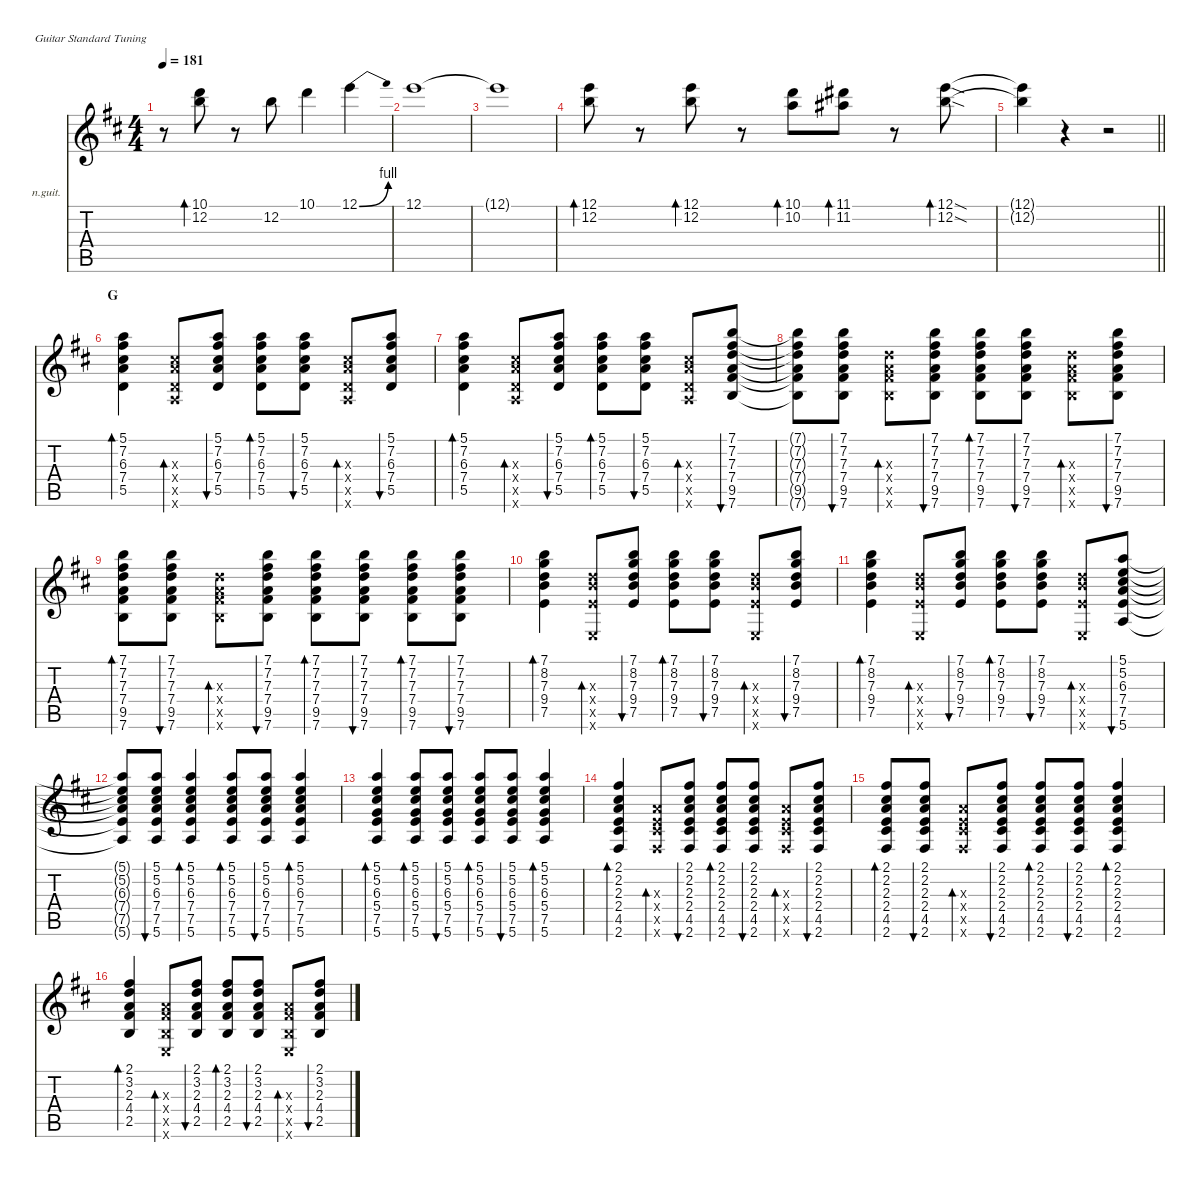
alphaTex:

\hideDynamics
\bracketExtendMode nobrackets
\firstSystemTrackNameOrientation horizontal
\otherSystemsTrackNameOrientation horizontal
\track ("A.Guitar 1" "n.guit.") {instrument acousticguitarnylon}
\staff {score tabs}
\tuning (E4 B3 G3 D3 A2 E2)
\ts (4 4)
\tempo 181
\clef g2
\ks d
r.8{dy f} (10.1{acc forcenatural} 12.2{acc forcenatural}).8{bd 60} r.8 12.2{acc forcenatural}.8 10.1{acc forcenatural}.4 12.1{be (bend 0 0 15 4) acc forcenatural}.4 |
12.1{acc forcenatural}.1 |
12.1{t acc forcenatural}.1 |
(12.1{acc forcenatural} 12.2{acc forcenatural}).8{bd 60} r.8 (12.1{acc forcenatural} 12.2{acc forcenatural}).8{bd 60} r.8 (10.1{acc forcenatural} 10.2{acc forcenatural}).8{bd 60} (11.1{acc #} 11.2{acc #}).8{bd 60} r.8 (12.1{sod acc forcenatural} 12.2{sod acc forcenatural}).8{bd 60} |
\barLineRight lightlight
(12.1{t acc forcenatural} 12.2{t acc forcenatural}).4 r.4 r.2 |
\section ("" "G")
(5.1{acc forcenatural} 7.2{acc #} 6.3{acc #} 7.4{acc forcenatural} 5.5{acc forcenatural}).4{bd 60} (6.3{x acc #} 7.4{x acc forcenatural} 5.5{x acc forcenatural} 5.6{x acc forcenatural}).8{bd 60} (5.1{acc forcenatural} 7.2{acc #} 6.3{acc #} 7.4{acc forcenatural} 5.5{acc forcenatural}).8{bu 60} (5.1{acc forcenatural} 7.2{acc #} 6.3{acc #} 7.4{acc forcenatural} 5.5{acc forcenatural}).8{bd 60} (5.1{acc forcenatural} 7.2{acc #} 6.3{acc #} 7.4{acc forcenatural} 5.5{acc forcenatural}).8{bu 60} (6.3{x acc #} 7.4{x acc forcenatural} 5.5{x acc forcenatural} 5.6{x acc forcenatural}).8{bd 60} (5.1{acc forcenatural} 7.2{acc #} 6.3{acc #} 7.4{acc forcenatural} 5.5{acc forcenatural}).8{bu 60} |
(5.1{acc forcenatural} 7.2{acc #} 6.3{acc #} 7.4{acc forcenatural} 5.5{acc forcenatural}).4{bd 60} (6.3{x acc #} 7.4{x acc forcenatural} 5.5{x acc forcenatural} 5.6{x acc forcenatural}).8{bd 60} (5.1{acc forcenatural} 7.2{acc #} 6.3{acc #} 7.4{acc forcenatural} 5.5{acc forcenatural}).8{bu 60} (5.1{acc forcenatural} 7.2{acc #} 6.3{acc #} 7.4{acc forcenatural} 5.5{acc forcenatural}).8{bd 60} (5.1{acc forcenatural} 7.2{acc #} 6.3{acc #} 7.4{acc forcenatural} 5.5{acc forcenatural}).8{bu 60} (6.3{x acc #} 7.4{x acc forcenatural} 5.5{x acc forcenatural} 5.6{x acc forcenatural}).8{bd 60} (7.1{acc forcenatural} 7.2{acc #} 7.3{acc forcenatural} 7.4{acc forcenatural} 9.5{acc #} 7.6{acc forcenatural}).8{bu 60} |
(7.1{t acc forcenatural} 7.2{t acc #} 7.3{t acc forcenatural} 7.4{t acc forcenatural} 9.5{t acc #} 7.6{t acc forcenatural}).8 (7.1{acc forcenatural} 7.2{acc #} 7.3{acc forcenatural} 7.4{acc forcenatural} 9.5{acc #} 7.6{acc forcenatural}).8{bu 60} (7.3{x acc forcenatural} 7.4{x acc forcenatural} 9.5{x acc #} 7.6{x acc forcenatural}).8{bd 60} (7.1{acc forcenatural} 7.2{acc #} 7.3{acc forcenatural} 7.4{acc forcenatural} 9.5{acc #} 7.6{acc forcenatural}).8{bu 60} (7.1{acc forcenatural} 7.2{acc #} 7.3{acc forcenatural} 7.4{acc forcenatural} 9.5{acc #} 7.6{acc forcenatural}).8{bd 60} (7.1{acc forcenatural} 7.2{acc #} 7.3{acc forcenatural} 7.4{acc forcenatural} 9.5{acc #} 7.6{acc forcenatural}).8{bu 60} (7.3{x acc forcenatural} 7.4{x acc forcenatural} 9.5{x acc #} 7.6{x acc forcenatural}).8{bd 60} (7.1{acc forcenatural} 7.2{acc #} 7.3{acc forcenatural} 7.4{acc forcenatural} 9.5{acc #} 7.6{acc forcenatural}).8{bu 60} |
(7.1{acc forcenatural} 7.2{acc #} 7.3{acc forcenatural} 7.4{acc forcenatural} 9.5{acc #} 7.6{acc forcenatural}).8{bd 60} (7.1{acc forcenatural} 7.2{acc #} 7.3{acc forcenatural} 7.4{acc forcenatural} 9.5{acc #} 7.6{acc forcenatural}).8{bu 60} (7.3{x acc forcenatural} 7.4{x acc forcenatural} 9.5{x acc #} 7.6{x acc forcenatural}).8{bd 60} (7.1{acc forcenatural} 7.2{acc #} 7.3{acc forcenatural} 7.4{acc forcenatural} 9.5{acc #} 7.6{acc forcenatural}).8{bu 60} (7.1{acc forcenatural} 7.2{acc #} 7.3{acc forcenatural} 7.4{acc forcenatural} 9.5{acc #} 7.6{acc forcenatural}).8{bd 60} (7.1{acc forcenatural} 7.2{acc #} 7.3{acc forcenatural} 7.4{acc forcenatural} 9.5{acc #} 7.6{acc forcenatural}).8{bu 60} (7.1{acc forcenatural} 7.2{acc #} 7.3{acc forcenatural} 7.4{acc forcenatural} 9.5{acc #} 7.6{acc forcenatural}).8{bd 60} (7.1{acc forcenatural} 7.2{acc #} 7.3{acc forcenatural} 7.4{acc forcenatural} 9.5{acc #} 7.6{acc forcenatural}).8{bu 60} |
(7.1{acc forcenatural} 8.2{acc forcenatural} 7.3{acc forcenatural} 9.4{acc forcenatural} 7.5{acc forcenatural}).4{bd 60} (7.3{x acc forcenatural} 9.4{x acc forcenatural} 7.5{x acc forcenatural} 0.6{x acc forcenatural}).8{bd 60} (7.1{acc forcenatural} 8.2{acc forcenatural} 7.3{acc forcenatural} 9.4{acc forcenatural} 7.5{acc forcenatural}).8{bu 60} (7.1{acc forcenatural} 8.2{acc forcenatural} 7.3{acc forcenatural} 9.4{acc forcenatural} 7.5{acc forcenatural}).8{bd 60} (7.1{acc forcenatural} 8.2{acc forcenatural} 7.3{acc forcenatural} 9.4{acc forcenatural} 7.5{acc forcenatural}).8{bu 60} (7.3{x acc forcenatural} 9.4{x acc forcenatural} 7.5{x acc forcenatural} 0.6{x acc forcenatural}).8{bd 60} (7.1{acc forcenatural} 8.2{acc forcenatural} 7.3{acc forcenatural} 9.4{acc forcenatural} 7.5{acc forcenatural}).8{bu 60} |
(7.1{acc forcenatural} 8.2{acc forcenatural} 7.3{acc forcenatural} 9.4{acc forcenatural} 7.5{acc forcenatural}).4{bd 60} (7.3{x acc forcenatural} 9.4{x acc forcenatural} 7.5{x acc forcenatural} 0.6{x acc forcenatural}).8{bd 60} (7.1{acc forcenatural} 8.2{acc forcenatural} 7.3{acc forcenatural} 9.4{acc forcenatural} 7.5{acc forcenatural}).8{bu 60} (7.1{acc forcenatural} 8.2{acc forcenatural} 7.3{acc forcenatural} 9.4{acc forcenatural} 7.5{acc forcenatural}).8{bd 60} (7.1{acc forcenatural} 8.2{acc forcenatural} 7.3{acc forcenatural} 9.4{acc forcenatural} 7.5{acc forcenatural}).8{bu 60} (7.3{x acc forcenatural} 9.4{x acc forcenatural} 7.5{x acc forcenatural} 0.6{x acc forcenatural}).8{bd 60} (5.1{acc forcenatural} 5.2{acc forcenatural} 6.3{acc #} 7.4{acc forcenatural} 7.5{acc forcenatural} 5.6{acc forcenatural}).8{bu 60} |
(5.1{t acc forcenatural} 5.2{t acc forcenatural} 6.3{t acc #} 7.4{t acc forcenatural} 7.5{t acc forcenatural} 5.6{t acc forcenatural}).8 (5.1{acc forcenatural} 5.2{acc forcenatural} 6.3{acc #} 7.4{acc forcenatural} 7.5{acc forcenatural} 5.6{acc forcenatural}).8{bu 60} (5.1{acc forcenatural} 5.2{acc forcenatural} 6.3{acc #} 7.4{acc forcenatural} 7.5{acc forcenatural} 5.6{acc forcenatural}).4{bd 60} (5.1{acc forcenatural} 5.2{acc forcenatural} 6.3{acc #} 7.4{acc forcenatural} 7.5{acc forcenatural} 5.6{acc forcenatural}).8{bd 60} (5.1{acc forcenatural} 5.2{acc forcenatural} 6.3{acc #} 7.4{acc forcenatural} 7.5{acc forcenatural} 5.6{acc forcenatural}).8{bu 60} (5.1{acc forcenatural} 5.2{acc forcenatural} 6.3{acc #} 7.4{acc forcenatural} 7.5{acc forcenatural} 5.6{acc forcenatural}).4{bd 60} |
(5.1{acc forcenatural} 5.2{acc forcenatural} 6.3{acc #} 5.4{acc forcenatural} 7.5{acc forcenatural} 5.6{acc forcenatural}).4{bd 60} (5.1{acc forcenatural} 5.2{acc forcenatural} 6.3{acc #} 5.4{acc forcenatural} 7.5{acc forcenatural} 5.6{acc forcenatural}).8{bd 60} (5.1{acc forcenatural} 5.2{acc forcenatural} 6.3{acc #} 5.4{acc forcenatural} 7.5{acc forcenatural} 5.6{acc forcenatural}).8{bu 60} (5.1{acc forcenatural} 5.2{acc forcenatural} 6.3{acc #} 5.4{acc forcenatural} 7.5{acc forcenatural} 5.6{acc forcenatural}).8{bd 60} (5.1{acc forcenatural} 5.2{acc forcenatural} 6.3{acc #} 5.4{acc forcenatural} 7.5{acc forcenatural} 5.6{acc forcenatural}).8{bu 60} (5.1{acc forcenatural} 5.2{acc forcenatural} 6.3{acc #} 5.4{acc forcenatural} 7.5{acc forcenatural} 5.6{acc forcenatural}).4{bd 60} |
(2.1{acc #} 2.2{acc #} 2.3{acc forcenatural} 2.4{acc forcenatural} 4.5{acc #} 2.6{acc #}).4{bd 60} (2.3{x acc forcenatural} 2.4{x acc forcenatural} 4.5{x acc #} 2.6{x acc #}).8{bd 60} (2.1{acc #} 2.2{acc #} 2.3{acc forcenatural} 2.4{acc forcenatural} 4.5{acc #} 2.6{acc #}).8{bu 60} (2.1{acc #} 2.2{acc #} 2.3{acc forcenatural} 2.4{acc forcenatural} 4.5{acc #} 2.6{acc #}).8{bd 60} (2.1{acc #} 2.2{acc #} 2.3{acc forcenatural} 2.4{acc forcenatural} 4.5{acc #} 2.6{acc #}).8{bu 60} (2.3{x acc forcenatural} 2.4{x acc forcenatural} 4.5{x acc #} 2.6{x acc #}).8{bd 60} (2.1{acc #} 2.2{acc #} 2.3{acc forcenatural} 2.4{acc forcenatural} 4.5{acc #} 2.6{acc #}).8{bu 60} |
(2.1{acc #} 2.2{acc #} 2.3{acc forcenatural} 2.4{acc forcenatural} 4.5{acc #} 2.6{acc #}).8{bd 60} (2.1{acc #} 2.2{acc #} 2.3{acc forcenatural} 2.4{acc forcenatural} 4.5{acc #} 2.6{acc #}).8{bu 30} (2.3{x acc forcenatural} 2.4{x acc forcenatural} 4.5{x acc #} 2.6{x acc #}).8{bd 60} (2.1{acc #} 2.2{acc #} 2.3{acc forcenatural} 2.4{acc forcenatural} 4.5{acc #} 2.6{acc #}).8{bu 60} (2.1{acc #} 2.2{acc #} 2.3{acc forcenatural} 2.4{acc forcenatural} 4.5{acc #} 2.6{acc #}).8{bd 60} (2.1{acc #} 2.2{acc #} 2.3{acc forcenatural} 2.4{acc forcenatural} 4.5{acc #} 2.6{acc #}).8{bu 60} (2.1{acc #} 2.2{acc #} 2.3{acc forcenatural} 2.4{acc forcenatural} 4.5{acc #} 2.6{acc #}).4{bd 60} |
(2.1{acc #} 3.2{acc forcenatural} 2.3{acc forcenatural} 4.4{acc #} 2.5{acc forcenatural}).4{bd 30} (2.3{x acc forcenatural} 4.4{x acc #} 2.5{x acc forcenatural} 0.6{x acc forcenatural}).8{bd 30} (2.1{acc #} 3.2{acc forcenatural} 2.3{acc forcenatural} 4.4{acc #} 2.5{acc forcenatural}).8{bu 30} (2.1{acc #} 3.2{acc forcenatural} 2.3{acc forcenatural} 4.4{acc #} 2.5{acc forcenatural}).8{bd 30} (2.1{acc #} 3.2{acc forcenatural} 2.3{acc forcenatural} 4.4{acc #} 2.5{acc forcenatural}).8{bu 30} (2.3{x acc forcenatural} 4.4{x acc #} 2.5{x acc forcenatural} 0.6{x acc forcenatural}).8{bd 30} (2.1{acc #} 3.2{acc forcenatural} 2.3{acc forcenatural} 4.4{acc #} 2.5{acc forcenatural}).8{bu 30}
